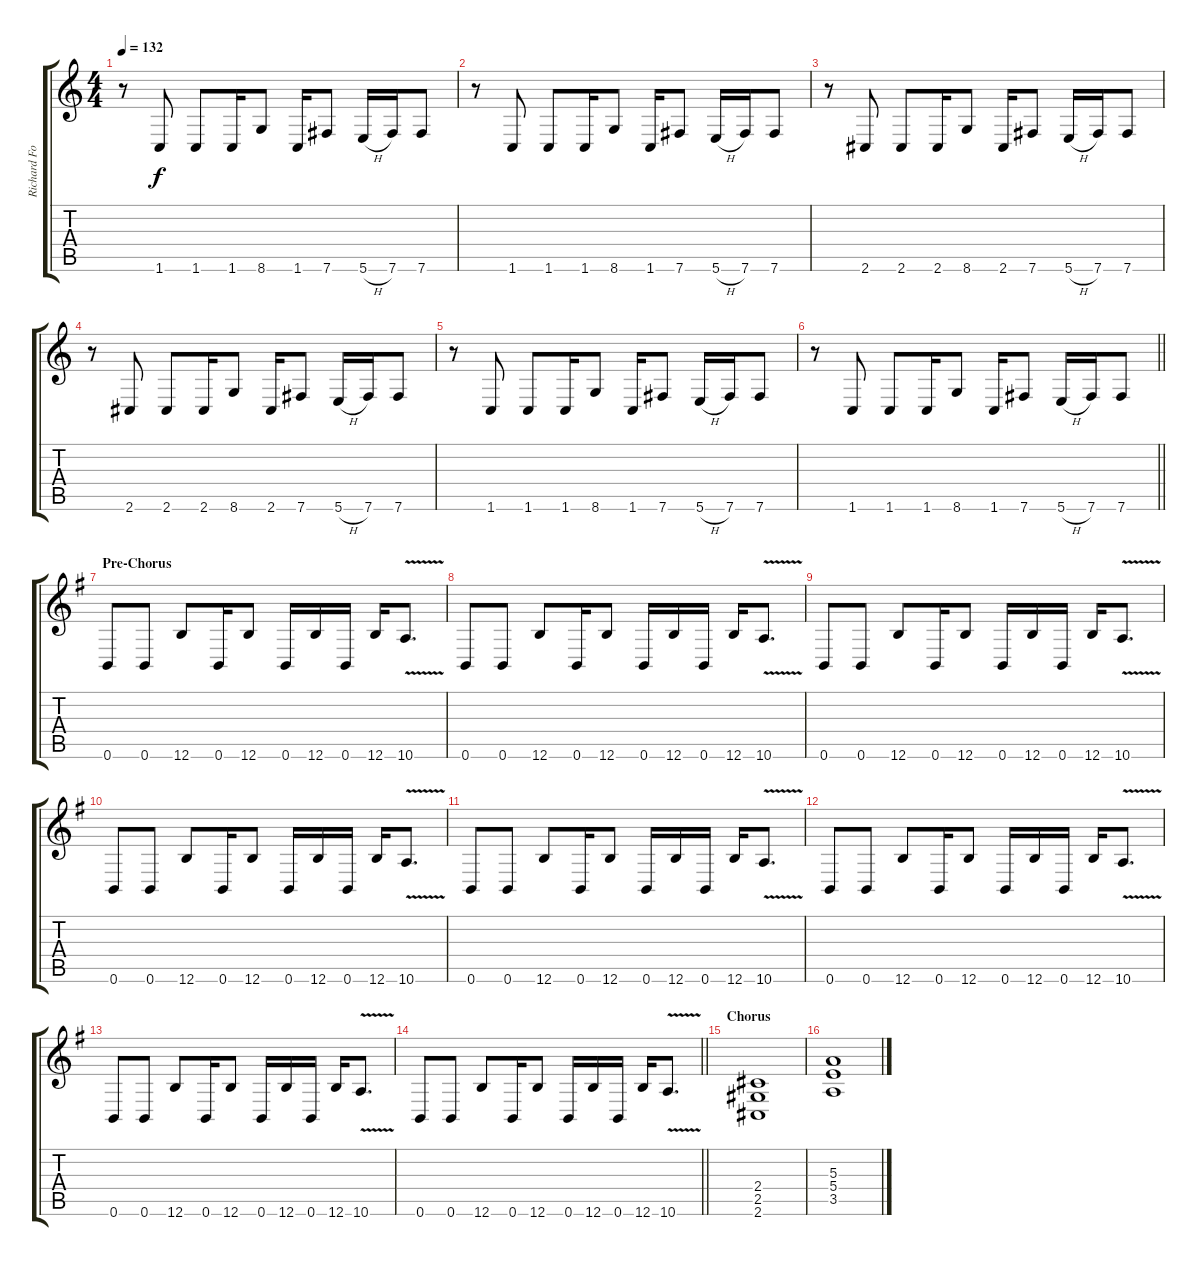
\track ("Richard Fortus" "Richard Fo") {instrument overdrivenguitar}
\staff {score tabs}
\tuning (Db4 Ab3 E3 B2 Gb2 B1) {hide}
\ts (4 4)
\tempo 132
\clef g2
\ks c
r.8{dy f} 1.6.8 1.6.8 1.6.16 8.6.8 1.6.16 7.6.8 5.6{h}.16 7.6.16 7.6.8 |
r.8 1.6.8 1.6.8 1.6.16 8.6.8 1.6.16 7.6.8 5.6{h}.16 7.6.16 7.6.8 |
r.8 2.6.8 2.6.8 2.6.16 8.6.8 2.6.16 7.6.8 5.6{h}.16 7.6.16 7.6.8 |
r.8 2.6.8 2.6.8 2.6.16 8.6.8 2.6.16 7.6.8 5.6{h}.16 7.6.16 7.6.8 |
r.8 1.6.8 1.6.8 1.6.16 8.6.8 1.6.16 7.6.8 5.6{h}.16 7.6.16 7.6.8 |
\barLineRight lightlight
r.8 1.6.8 1.6.8 1.6.16 8.6.8 1.6.16 7.6.8 5.6{h}.16 7.6.16 7.6.8 |
\section ("" "Pre-Chorus")
\ks g
0.6.8 0.6.8 12.6.8 0.6.16 12.6.8 0.6.16 12.6.16 0.6.16 12.6.16 10.6{v}.8{d} |
0.6.8 0.6.8 12.6.8 0.6.16 12.6.8 0.6.16 12.6.16 0.6.16 12.6.16 10.6{v}.8{d} |
0.6.8 0.6.8 12.6.8 0.6.16 12.6.8 0.6.16 12.6.16 0.6.16 12.6.16 10.6{v}.8{d} |
0.6.8 0.6.8 12.6.8 0.6.16 12.6.8 0.6.16 12.6.16 0.6.16 12.6.16 10.6{v}.8{d} |
0.6.8 0.6.8 12.6.8 0.6.16 12.6.8 0.6.16 12.6.16 0.6.16 12.6.16 10.6{v}.8{d} |
0.6.8 0.6.8 12.6.8 0.6.16 12.6.8 0.6.16 12.6.16 0.6.16 12.6.16 10.6{v}.8{d} |
0.6.8 0.6.8 12.6.8 0.6.16 12.6.8 0.6.16 12.6.16 0.6.16 12.6.16 10.6{v}.8{d} |
\barLineRight lightlight
0.6.8 0.6.8 12.6.8 0.6.16 12.6.8 0.6.16 12.6.16 0.6.16 12.6.16 10.6{v}.8{d} |
\section ("" "Chorus")
(2.4 2.5 2.6).1 |
(5.3 5.4 3.5).1
